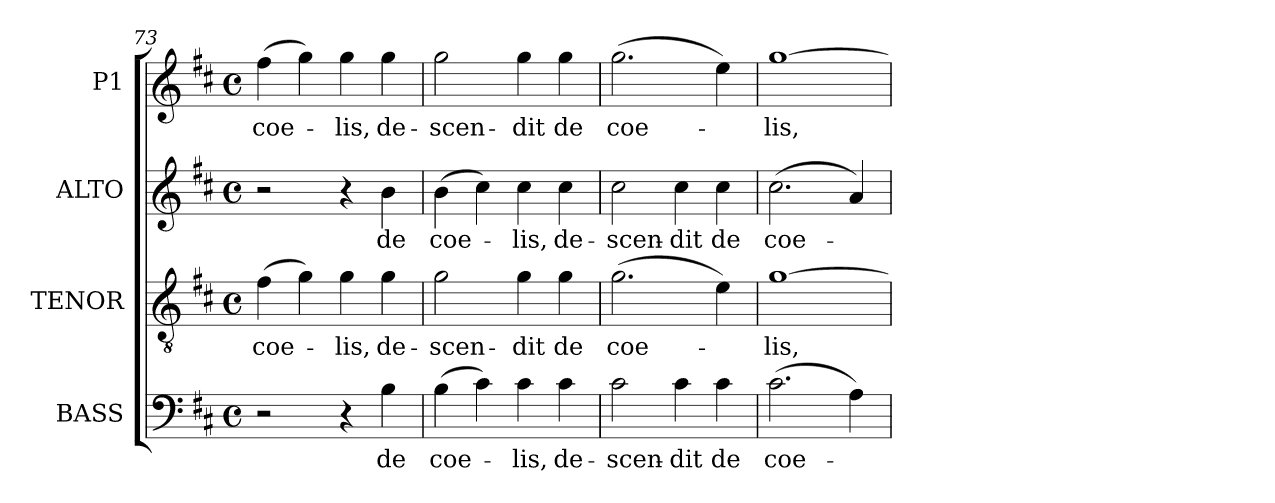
**kern	**text	**kern	**text	**kern	**text	**kern	**text
*part4	*part4	*part3	*part3	*part2	*part2	*part1	*part1
*staff4	*staff4	*staff3	*staff3	*staff2	*staff2	*staff1	*staff1
*I"BASS	*	*I"TENOR	*	*I"ALTO	*	*I"P1	*
!!LO:LB:g=z
*clefF4	*	*clefGv2	*	*clefG2	*	*clefG2	*
*	*	*ITrd7c12	*	*	*	*	*
*k[f#c#]	*	*k[f#c#]	*	*k[f#c#]	*	*k[f#c#]	*
*D:	*	*D:	*	*D:	*	*D:	*
*M4/4	*	*M4/4	*	*M4/4	*	*M4/4	*
*met(c)	*	*met(c)	*	*met(c)	*	*met(c)	*
=73	=73	=73	=73	=73	=73	=73	=73
!	!	!	!LO:LY:b:color=#000000	!	!	!	!
!	!	!	!	!	!	!	!LO:LY:b:color=#000000
2r	.	(4F#i\	coe-	2r	.	(4ff#i\	coe-
.	.	4Gi\)	.	.	.	4ggi\)	.
!	!	!	!LO:LY:b:color=#000000	!	!	!	!
!	!	!	!	!	!	!	!LO:LY:b:color=#000000
4r	.	4Gi\	-lis,	4r	.	4ggi\	-lis,
!	!LO:LY:b:color=#000000	!	!	!	!	!	!
!	!	!	!LO:LY:b:color=#000000	!	!	!	!
!	!	!	!	!	!LO:LY:b:color=#000000	!	!
!	!	!	!	!	!	!	!LO:LY:b:color=#000000
4Bi\	de	4Gi\	de-	4bi\	de	4ggi\	de-
=74	=74	=74	=74	=74	=74	=74	=74
!	!LO:LY:b:color=#000000	!	!	!	!	!	!
!	!	!	!LO:LY:b:color=#000000	!	!	!	!
!	!	!	!	!	!LO:LY:b:color=#000000	!	!
!	!	!	!	!	!	!	!LO:LY:b:color=#000000
(4Bi\	coe-	2Gi\	-scen-	(4bi\	coe-	2ggi\	-scen-
4c#i\)	.	.	.	4cc#i\)	.	.	.
!	!LO:LY:b:color=#000000	!	!	!	!	!	!
!	!	!	!LO:LY:b:color=#000000	!	!	!	!
!	!	!	!	!	!LO:LY:b:color=#000000	!	!
!	!	!	!	!	!	!	!LO:LY:b:color=#000000
4c#i\	-lis,	4Gi\	-dit	4cc#i\	-lis,	4ggi\	-dit
!	!LO:LY:b:color=#000000	!	!	!	!	!	!
!	!	!	!LO:LY:b:color=#000000	!	!	!	!
!	!	!	!	!	!LO:LY:b:color=#000000	!	!
!	!	!	!	!	!	!	!LO:LY:b:color=#000000
4c#i\	de-	4Gi\	de	4cc#i\	de-	4ggi\	de
=75	=75	=75	=75	=75	=75	=75	=75
!	!LO:LY:b:color=#000000	!	!	!	!	!	!
!	!	!	!LO:LY:b:color=#000000	!	!	!	!
!	!	!	!	!	!LO:LY:b:color=#000000	!	!
!	!	!	!	!	!	!	!LO:LY:b:color=#000000
2c#i\	-scen-	(2.Gi\	coe-	2cc#i\	-scen-	(2.ggi\	coe-
!	!LO:LY:b:color=#000000	!	!	!	!	!	!
!	!	!	!	!	!LO:LY:b:color=#000000	!	!
4c#i\	-dit	.	.	4cc#i\	-dit	.	.
!	!LO:LY:b:color=#000000	!	!	!	!	!	!
!	!	!	!	!	!LO:LY:b:color=#000000	!	!
4c#i\	de	4Ei\)	.	4cc#i\	de	4eei\)	.
=76	=76	=76	=76	=76	=76	=76	=76
!	!LO:LY:b:color=#000000	!	!	!	!	!	!
!	!	!	!LO:LY:b:color=#000000	!	!	!	!
!	!	!	!	!	!LO:LY:b:color=#000000	!	!
!	!	!	!	!	!	!	!LO:LY:b:color=#000000
(2.c#i\	coe-	[1Gi	-lis,	(2.cc#i\	coe-	[1ggi	-lis,
4Ai\)	.	.	.	4ai/)	.	.	.
=	=	=	=	=	=	=	=
*-	*-	*-	*-	*-	*-	*-	*-
